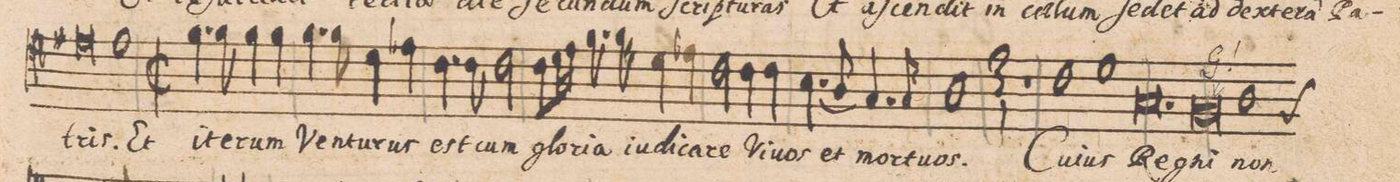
**kern	**text
*I"ALTVS.	*
*clefC4	*
*k[b-]	*
*met(C|)	*
*M3/1	*
0enX\	-tris.
1e\	Et
=116-	=116-
*M2/2	*
*met(C|)	*
*mmet(c|)	*
4.f\	i-
8f\	-te-
4f\	-rum
4f\	Ven-
=117-	=117-
4.f\	-tu-
8f\	-rus
4d\	est
4e-X\	cum
=118-	=118-
4.c\	glo-
8c\	-ri-
2c\	-a
=119-	=119-
8c\L	iu-
16d\L	.
16eny\JJ	.
8.f\	.
16f\	-di-
4d\	-ca-
4e-X\	-re
=120-	=120-
2c\	Vi-
4c\	-uos
4c\	et
=121-	=121-
(<4.B-\	mor-
8A/	.
4.G/)	.
8G/	-tu-
=122-	=122-
1A\	-os.
=123-	=123-
*M3/1	*
1r	.
1c\	Cu-
1d\	-ius
=124-	=124-
0.G/	Re-
=125-	=125-
0F/	-gni
*custos:F	*
1A\	non
=126-	=126-
*-	*-
